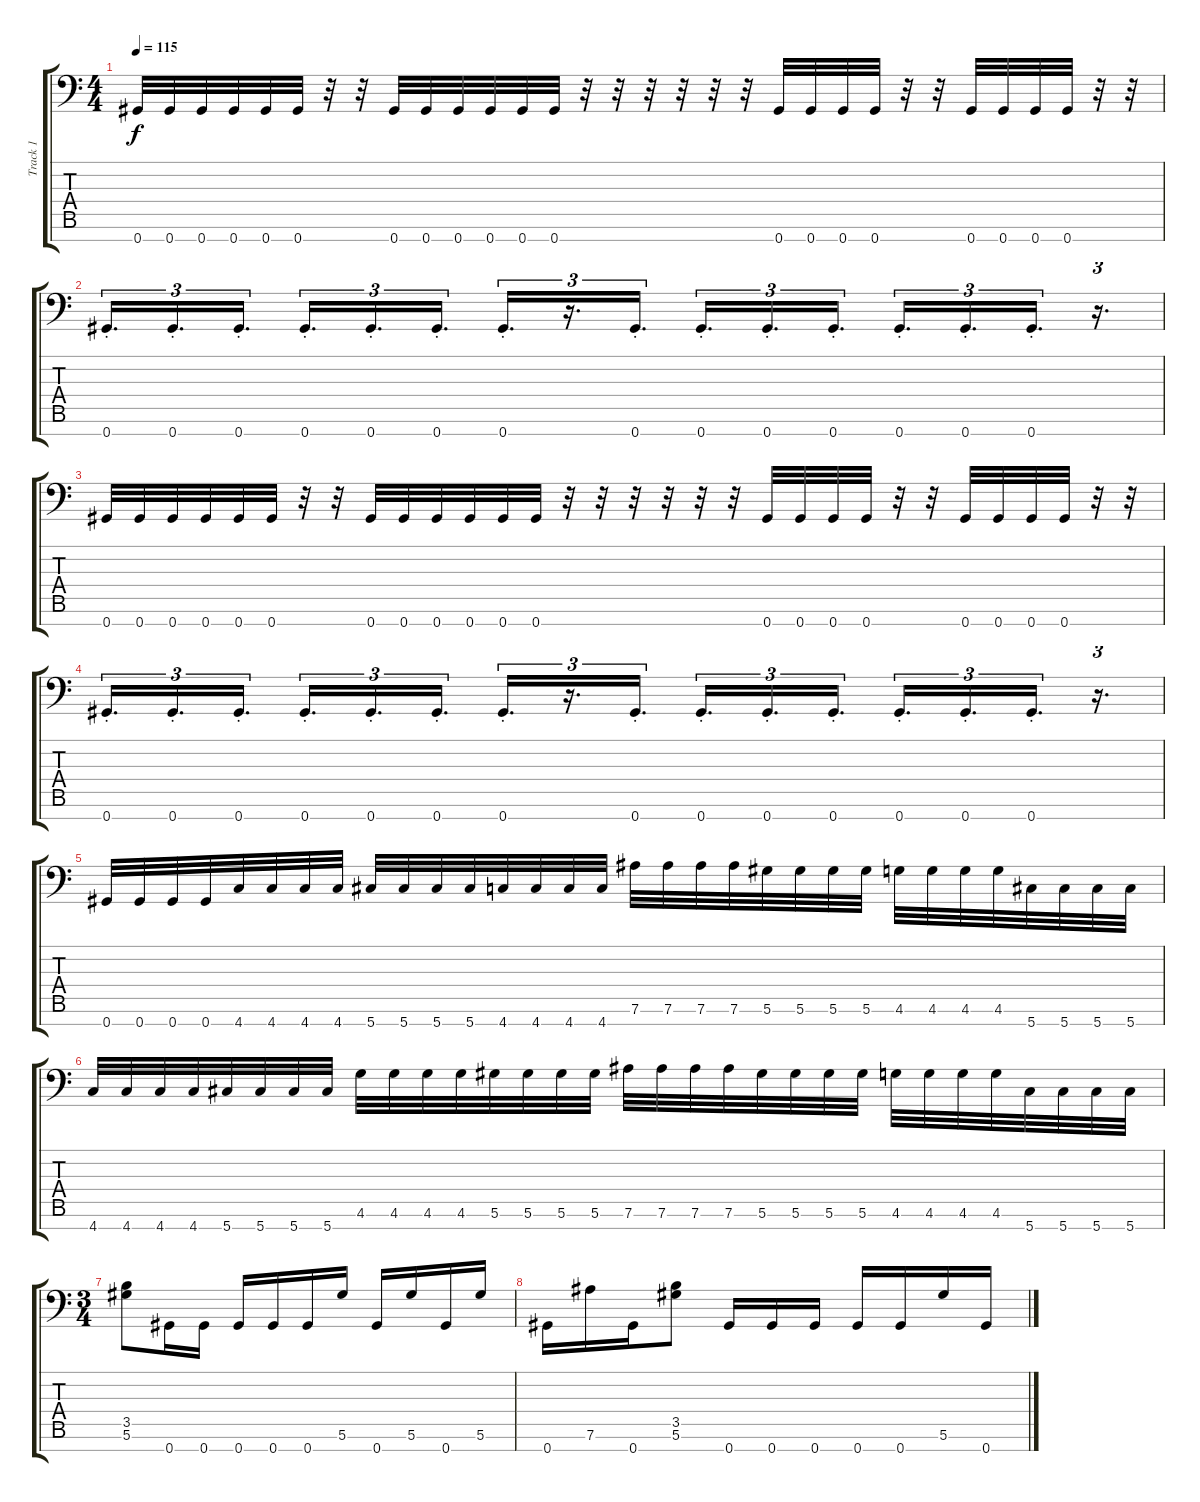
\track ("Track 1" "Track 1") {instrument distortionguitar}
\staff {score tabs}
\tuning (Eb4 Bb3 Gb3 Db3 Ab2 Eb2 Ab1) {hide}
\ts (4 4)
\tempo 115
\clef f4
\ks c
0.7.32{dy f} 0.7.32 0.7.32 0.7.32 0.7.32 0.7.32 r.32 r.32 0.7.32 0.7.32 0.7.32 0.7.32 0.7.32 0.7.32 r.32 r.32 r.32 r.32 r.32 r.32 0.7.32 0.7.32 0.7.32 0.7.32 r.32 r.32 0.7.32 0.7.32 0.7.32 0.7.32 r.32 r.32 |
0.7{st}.16{d tu (3 2)} 0.7{st}.16{d tu (3 2)} 0.7{st}.16{d tu (3 2)} 0.7{st}.16{d tu (3 2)} 0.7{st}.16{d tu (3 2)} 0.7{st}.16{d tu (3 2)} 0.7{st}.16{d tu (3 2)} r.16{d tu (3 2)} 0.7{st}.16{d tu (3 2)} 0.7{st}.16{d tu (3 2)} 0.7{st}.16{d tu (3 2)} 0.7{st}.16{d tu (3 2)} 0.7{st}.16{d tu (3 2)} 0.7{st}.16{d tu (3 2)} 0.7{st}.16{d tu (3 2)} r.16{d tu (3 2)} |
0.7.32 0.7.32 0.7.32 0.7.32 0.7.32 0.7.32 r.32 r.32 0.7.32 0.7.32 0.7.32 0.7.32 0.7.32 0.7.32 r.32 r.32 r.32 r.32 r.32 r.32 0.7.32 0.7.32 0.7.32 0.7.32 r.32 r.32 0.7.32 0.7.32 0.7.32 0.7.32 r.32 r.32 |
0.7{st}.16{d tu (3 2)} 0.7{st}.16{d tu (3 2)} 0.7{st}.16{d tu (3 2)} 0.7{st}.16{d tu (3 2)} 0.7{st}.16{d tu (3 2)} 0.7{st}.16{d tu (3 2)} 0.7{st}.16{d tu (3 2)} r.16{d tu (3 2)} 0.7{st}.16{d tu (3 2)} 0.7{st}.16{d tu (3 2)} 0.7{st}.16{d tu (3 2)} 0.7{st}.16{d tu (3 2)} 0.7{st}.16{d tu (3 2)} 0.7{st}.16{d tu (3 2)} 0.7{st}.16{d tu (3 2)} r.16{d tu (3 2)} |
0.7.32 0.7.32 0.7.32 0.7.32 4.7.32 4.7.32 4.7.32 4.7.32 5.7.32 5.7.32 5.7.32 5.7.32 4.7.32 4.7.32 4.7.32 4.7.32 7.6.32 7.6.32 7.6.32 7.6.32 5.6.32 5.6.32 5.6.32 5.6.32 4.6.32 4.6.32 4.6.32 4.6.32 5.7.32 5.7.32 5.7.32 5.7.32 |
4.7.32 4.7.32 4.7.32 4.7.32 5.7.32 5.7.32 5.7.32 5.7.32 4.6.32 4.6.32 4.6.32 4.6.32 5.6.32 5.6.32 5.6.32 5.6.32 7.6.32 7.6.32 7.6.32 7.6.32 5.6.32 5.6.32 5.6.32 5.6.32 4.6.32 4.6.32 4.6.32 4.6.32 5.7.32 5.7.32 5.7.32 5.7.32 |
\ts (3 4)
(3.5 5.6).8 0.7.16 0.7.16 0.7.16 0.7.16 0.7.16 5.6.16 0.7.16 5.6.16 0.7.16 5.6.16 |
0.7.16 7.6.16 0.7.16 (3.5 5.6).8 0.7.16 0.7.16 0.7.16 0.7.16 0.7.16 5.6.16 0.7.16
